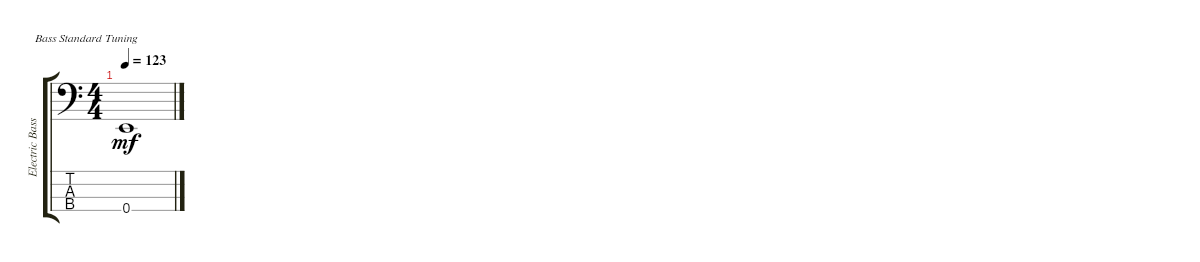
\defaultSystemsLayout 4
\bracketExtendMode groupsimilarinstruments
\multiTrackTrackNamePolicy hidden
\firstSystemTrackNameMode fullname
\otherSystemsTrackNameMode fullname
\otherSystemsTrackNameOrientation horizontal
\defaultBarNumberDisplay FirstOfSystem
\track ("Electric Bass" "E-Bass") {instrument electricbassfinger}
\staff {score tabs}
\tuning (G2 D2 A1 E1)
\ts (4 4)
\tempo 123
\clef f4
\ks c
0.4.1{dy mf}
